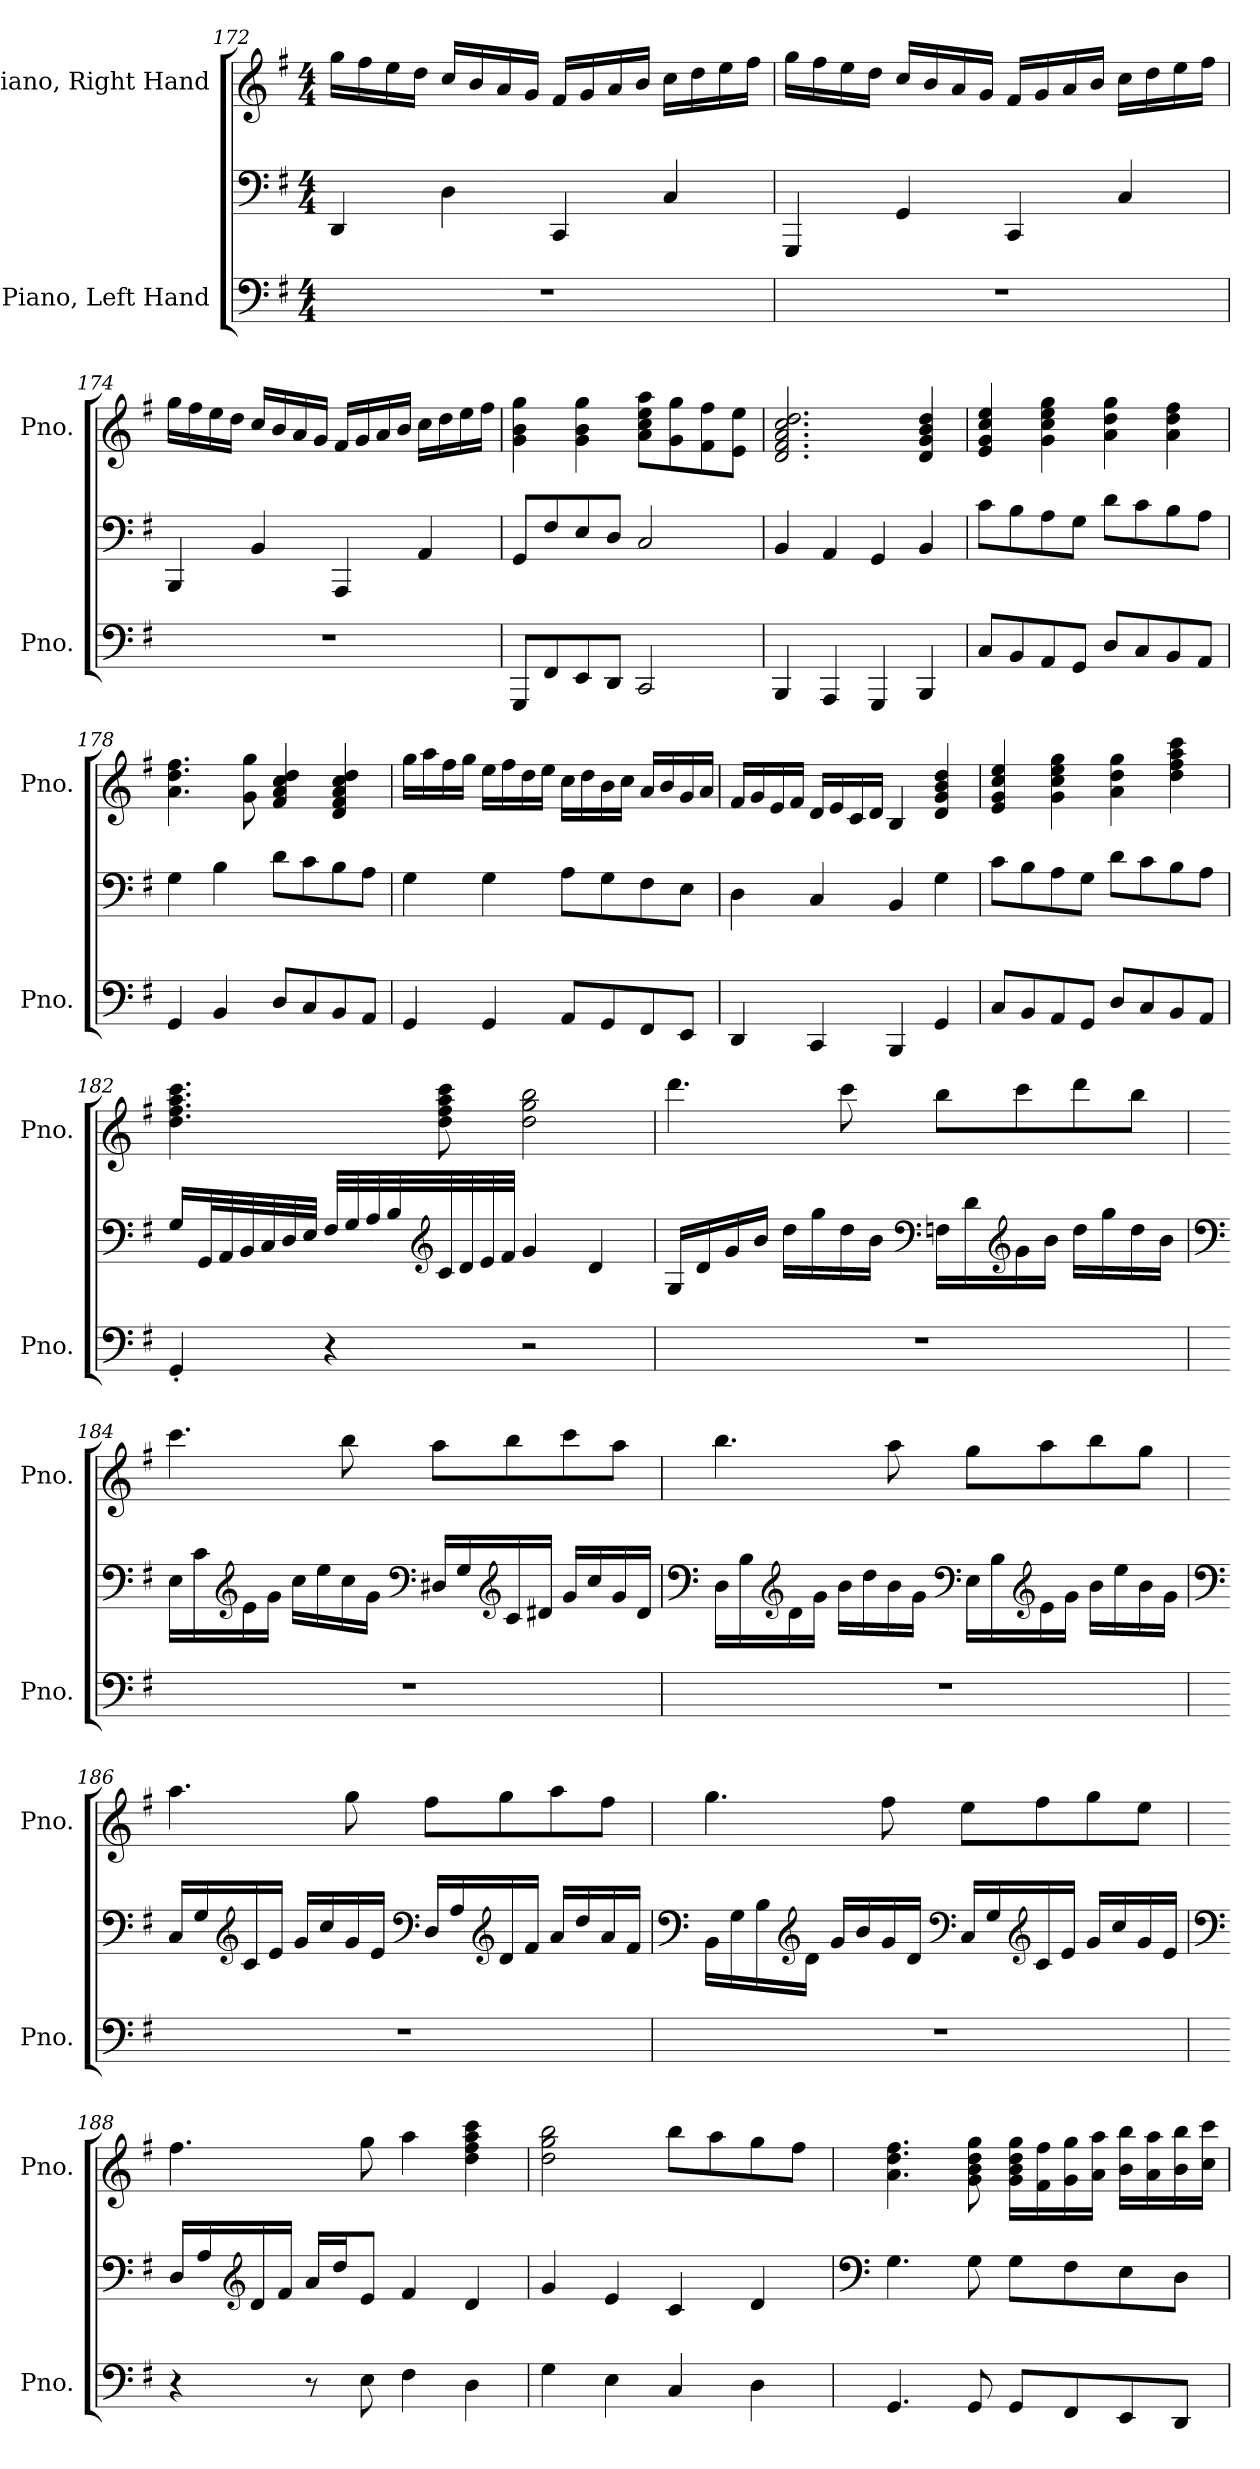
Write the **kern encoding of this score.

**kern	**kern	**kern
*part2	*part2	*part1
*staff3	*staff2	*staff1
*I"Piano, Left Hand	*	*I"Piano, Right Hand
*I'Pno.	*	*I'Pno.
!!LO:LB:g=z
*clefF4	*clefF4	*clefG2
*k[f#]	*k[f#]	*k[f#]
*M4/4	*M4/4	*M4/4
=172	=172	=172
1r	4DD/	16gg\LL
.	.	16ff#\
.	.	16ee\
.	.	16dd\JJ
.	4D\	16cc/LL
.	.	16b/
.	.	16a/
.	.	16g/JJ
.	4CC/	16f#/LL
.	.	16g/
.	.	16a/
.	.	16b/JJ
.	4C/	16cc\LL
.	.	16dd\
.	.	16ee\
.	.	16ff#\JJ
=173	=173	=173
1r	4GGG/	16gg\LL
.	.	16ff#\
.	.	16ee\
.	.	16dd\JJ
.	4GG/	16cc/LL
.	.	16b/
.	.	16a/
.	.	16g/JJ
.	4CC/	16f#/LL
.	.	16g/
.	.	16a/
.	.	16b/JJ
.	4C/	16cc\LL
.	.	16dd\
.	.	16ee\
.	.	16ff#\JJ
!!LO:LB:g=z
=174	=174	=174
1r	4BBB/	16gg\LL
.	.	16ff#\
.	.	16ee\
.	.	16dd\JJ
.	4BB/	16cc/LL
.	.	16b/
.	.	16a/
.	.	16g/JJ
.	4AAA/	16f#/LL
.	.	16g/
.	.	16a/
.	.	16b/JJ
.	4AA/	16cc\LL
.	.	16dd\
.	.	16ee\
.	.	16ff#\JJ
=175	=175	=175
8GGG/L	8GG/L	4g\ 4b\ 4gg\
8FF#/	8F#/	.
8EE/	8E/	4g\ 4b\ 4gg\
8DD/J	8D/J	.
2CC/	2C/	8a\ 8cc\ 8ee\ 8aa\L
.	.	8g\ 8gg\
.	.	8f#\ 8ff#\
.	.	8e\ 8ee\J
=176	=176	=176
4BBB/	4BB/	2.d/ 2.f#/ 2.a/ 2.cc/ 2.dd/
4AAA/	4AA/	.
4GGG/	4GG/	.
4BBB/	4BB/	4d/ 4g/ 4b/ 4dd/
=177	=177	=177
8C/L	8c\L	4e/ 4g/ 4cc/ 4ee/
8BB/	8B\	.
8AA/	8A\	4g\ 4cc\ 4ee\ 4gg\
8GG/J	8G\J	.
8D/L	8d\L	4a\ 4dd\ 4gg\
8C/	8c\	.
8BB/	8B\	4a\ 4dd\ 4ff#\
8AA/J	8A\J	.
!!LO:LB:g=z
=178	=178	=178
4GG/	4G\	4.a\ 4.dd\ 4.ff#\
4BB/	4B\	.
.	.	8g\ 8gg\
8D/L	8d\L	4f#/ 4a/ 4cc/ 4dd/
8C/	8c\	.
8BB/	8B\	4d/ 4f#/ 4a/ 4cc/ 4dd/
8AA/J	8A\J	.
=179	=179	=179
4GG/	4G\	16gg\LL
.	.	16aa\
.	.	16ff#\
.	.	16gg\JJ
4GG/	4G\	16ee\LL
.	.	16ff#\
.	.	16dd\
.	.	16ee\JJ
8AA/L	8A\L	16cc\LL
.	.	16dd\
8GG/	8G\	16b\
.	.	16cc\JJ
8FF#/	8F#\	16a/LL
.	.	16b/
8EE/J	8E\J	16g/
.	.	16a/JJ
=180	=180	=180
4DD/	4D\	16f#/LL
.	.	16g/
.	.	16e/
.	.	16f#/JJ
4CC/	4C/	16d/LL
.	.	16e/
.	.	16c/
.	.	16d/JJ
4BBB/	4BB/	4B/
4GG/	4G\	4d/ 4g/ 4b/ 4dd/
=181	=181	=181
8C/L	8c\L	4e/ 4g/ 4cc/ 4ee/
8BB/	8B\	.
8AA/	8A\	4g\ 4cc\ 4ee\ 4gg\
8GG/J	8G\J	.
8D/L	8d\L	4a\ 4dd\ 4gg\
8C/	8c\	.
8BB/	8B\	4dd\ 4ff#\ 4aa\ 4ccc\
8AA/J	8A\J	.
!!LO:PB:g=z
=182	=182	=182
4GG'/	16G/LL	4.dd\ 4.ff#\ 4.aa\ 4.ccc\
.	32GG/L	.
.	32AA/	.
.	32BB/	.
.	32C/	.
.	32D/	.
.	32E/JJJ	.
4r	32F#/LLL	.
.	32G/	.
.	32A/	.
.	32B/	.
*	*clefG2	*
.	32c/	8dd\ 8ff#\ 8aa\ 8ccc\
.	32d/	.
.	32e/	.
.	32f#/JJJ	.
2r	4g/	2dd\ 2gg\ 2bb\
.	4d/	.
=183	=183	=183
1r	16G/LL	4.ddd\
.	16d/	.
.	16g/	.
.	16b/JJ	.
.	16dd\LL	.
.	16gg\	.
.	16dd\	8ccc\
.	16b\JJ	.
*	*clefF4	*
.	16Fn\LL	8bb\L
.	16d\	.
*	*clefG2	*
.	16g\	8ccc\
.	16b\JJ	.
.	16dd\LL	8ddd\
.	16gg\	.
.	16dd\	8bb\J
.	16b\JJ	.
!!LO:LB:g=z
=184	=184	=184
*	*clefF4	*
1r	16E\LL	4.ccc\
.	16c\	.
*	*clefG2	*
.	16e\	.
.	16g\JJ	.
.	16cc\LL	.
.	16ee\	.
.	16cc\	8bb\
.	16g\JJ	.
*	*clefF4	*
.	16D#X/LL	8aa\L
.	16G/	.
*	*clefG2	*
.	16c/	8bb\
.	16d#X/JJ	.
.	16g/LL	8ccc\
.	16cc/	.
.	16g/	8aa\J
.	16d#/JJ	.
!!LO:LB:g=z
=185	=185	=185
*	*clefF4	*
1r	16D\LL	4.bb\
.	16B\	.
*	*clefG2	*
.	16d\	.
.	16g\JJ	.
.	16b\LL	.
.	16dd\	.
.	16b\	8aa\
.	16g\JJ	.
*	*clefF4	*
.	16E\LL	8gg\L
.	16B\	.
*	*clefG2	*
.	16e\	8aa\
.	16g\JJ	.
.	16b\LL	8bb\
.	16ee\	.
.	16b\	8gg\J
.	16g\JJ	.
=186	=186	=186
*	*clefF4	*
1r	16C/LL	4.aa\
.	16G/	.
*	*clefG2	*
.	16c/	.
.	16e/JJ	.
.	16g/LL	.
.	16cc/	.
.	16g/	8gg\
.	16e/JJ	.
*	*clefF4	*
.	16D/LL	8ff#\L
.	16A/	.
*	*clefG2	*
.	16d/	8gg\
.	16f#/JJ	.
.	16a/LL	8aa\
.	16dd/	.
.	16a/	8ff#\J
.	16f#/JJ	.
!!LO:LB:g=z
=187	=187	=187
*	*clefF4	*
1r	16BB\LL	4.gg\
.	16G\	.
.	16B\	.
*	*clefG2	*
.	16d\JJ	.
.	16g/LL	.
.	16b/	.
.	16g/	8ff#\
.	16d/JJ	.
*	*clefF4	*
.	16C/LL	8ee\L
.	16G/	.
*	*clefG2	*
.	16c/	8ff#\
.	16e/JJ	.
.	16g/LL	8gg\
.	16cc/	.
.	16g/	8ee\J
.	16e/JJ	.
=188	=188	=188
*	*clefF4	*
4r	16D/LL	4.ff#\
.	16A/	.
*	*clefG2	*
.	16d/	.
.	16f#/JJ	.
8r	16a/LL	.
.	16dd/J	.
8E\	8e/J	8gg\
4F#\	4f#/	4aa\
4D\	4d/	4dd\ 4ff#\ 4aa\ 4ccc\
=189	=189	=189
4G\	4g/	2dd\ 2gg\ 2bb\
4E\	4e/	.
4C/	4c/	8bb\L
.	.	8aa\
4D\	4d/	8gg\
.	.	8ff#\J
!!LO:PB:g=z
=190	=190	=190
*	*clefF4	*
4.GG/	4.G\	4.a\ 4.dd\ 4.ff#\
8GG/	8G\	8g\ 8b\ 8dd\ 8gg\
8GG/L	8G\L	16g\ 16b\ 16dd\ 16gg\LL
.	.	16f#\ 16ff#\
8FF#/	8F#\	16g\ 16gg\
.	.	16a\ 16aa\JJ
8EE/	8E\	16b\ 16bb\LL
.	.	16a\ 16aa\
8DD/J	8D\J	16b\ 16bb\
.	.	16cc\ 16ccc\JJ
=	=	=
*-	*-	*-
